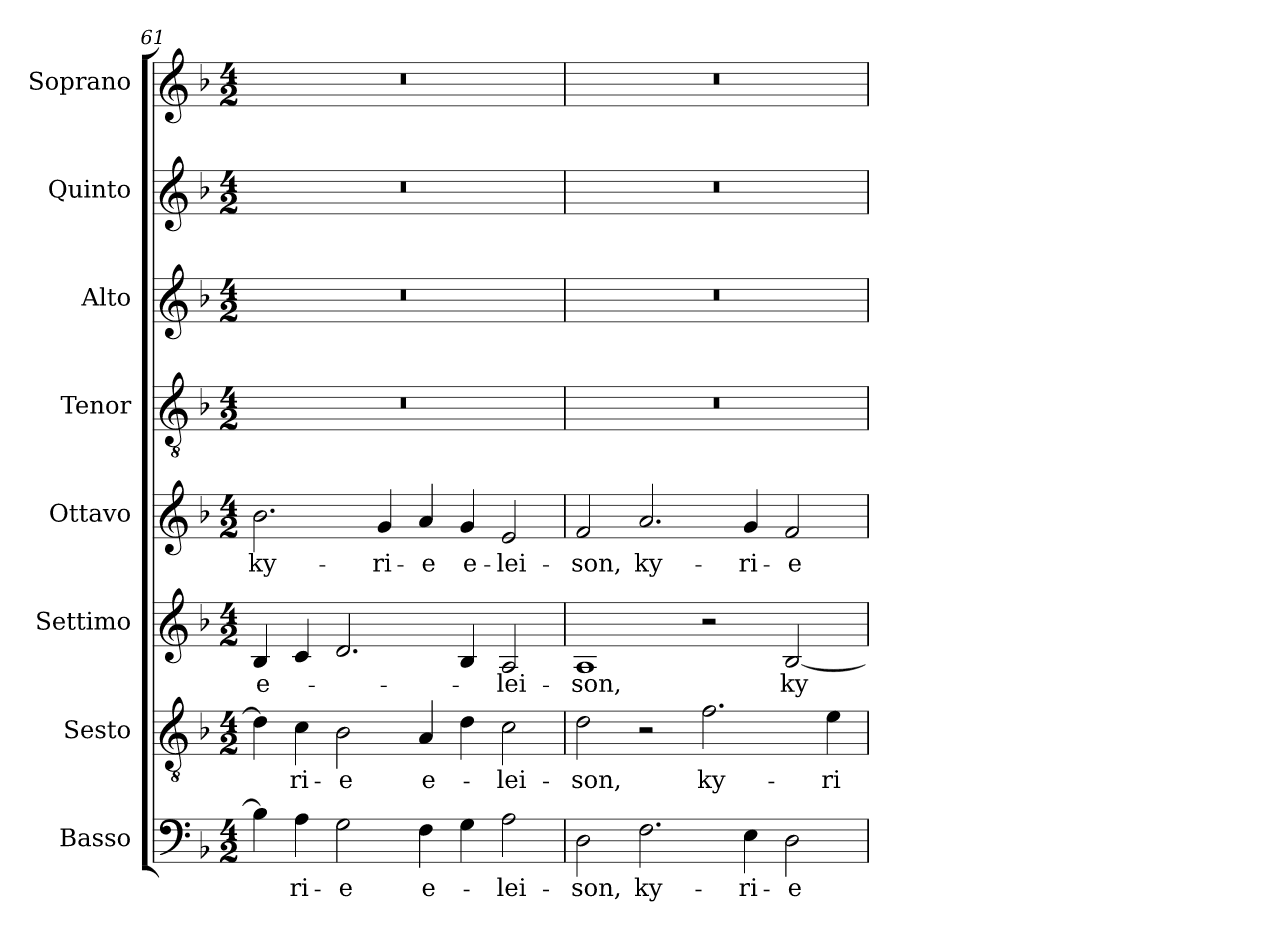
**kern	**text	**kern	**text	**kern	**text	**kern	**text	**kern	**kern	**kern	**kern
*part8	*part8	*part7	*part7	*part6	*part6	*part5	*part5	*part4	*part3	*part2	*part1
*staff8	*staff8	*staff7	*staff7	*staff6	*staff6	*staff5	*staff5	*staff4	*staff3	*staff2	*staff1
*I"Basso	*	*I"Sesto	*	*I"Settimo	*	*I"Ottavo	*	*I"Tenor	*I"Alto	*I"Quinto	*I"Soprano
*I'B.	*	*I'Ss.	*	*I'St.	*	*I'Ot.	*	*I'T.	*I'A.	*I'Q.	*I'S.
*clefF4	*	*clefGv2	*	*clefG2	*	*clefG2	*	*clefGv2	*clefG2	*clefG2	*clefG2
*	*	*ITrd7c12	*	*	*	*	*	*ITrd7c12	*	*	*
*k[b-]	*	*k[b-]	*	*k[b-]	*	*k[b-]	*	*k[b-]	*k[b-]	*k[b-]	*k[b-]
*F:	*	*F:	*	*F:	*	*F:	*	*F:	*F:	*F:	*F:
*M4/2	*	*M4/2	*	*M4/2	*	*M4/2	*	*M4/2	*M4/2	*M4/2	*M4/2
=61	=61	=61	=61	=61	=61	=61	=61	=61	=61	=61	=61
!	!	!	!	!	!LO:LY:b:color=#000000	!	!	!	!	!	!
!	!	!	!	!	!	!	!LO:LY:b:color=#000000	!LO:N:vis=1	!LO:N:vis=1	!LO:N:vis=1	!LO:N:vis=1
4B-i\]	.	4Di\]	.	4B-i/	e-	2.b-i\	ky-	0r	0r	0r	0r
!	!LO:LY:b:color=#000000	!	!	!	!	!	!	!	!	!	!
!	!	!	!LO:LY:b:color=#000000	!	!	!	!	!	!	!	!
4Ai\	-ri-	4Ci\	-ri-	4ci/	.	.	.	.	.	.	.
!	!LO:LY:b:color=#000000	!	!	!	!	!	!	!	!	!	!
!	!	!	!LO:LY:b:color=#000000	!	!	!	!	!	!	!	!
2Gi\	-e	2BB-i\	-e	2.di/	.	.	.	.	.	.	.
!	!	!	!	!	!	!	!LO:LY:b:color=#000000	!	!	!	!
.	.	.	.	.	.	4gi/	-ri-	.	.	.	.
!	!LO:LY:b:color=#000000	!	!	!	!	!	!	!	!	!	!
!	!	!	!LO:LY:b:color=#000000	!	!	!	!	!	!	!	!
!	!	!	!	!	!	!	!LO:LY:b:color=#000000	!	!	!	!
4Fi\	e-	4AAi/	e-	.	.	4ai/	-e	.	.	.	.
!	!	!	!	!	!	!	!LO:LY:b:color=#000000	!	!	!	!
4Gi\	.	4Di\	.	4B-i/	.	4gi/	e-	.	.	.	.
!	!LO:LY:b:color=#000000	!	!	!	!	!	!	!	!	!	!
!	!	!	!LO:LY:b:color=#000000	!	!	!	!	!	!	!	!
!	!	!	!	!	!LO:LY:b:color=#000000	!	!	!	!	!	!
!	!	!	!	!	!	!	!LO:LY:b:color=#000000	!	!	!	!
2Ai\	-lei-	2Ci\	-lei-	2Ai/	-lei-	2ei/	-lei-	.	.	.	.
=62	=62	=62	=62	=62	=62	=62	=62	=62	=62	=62	=62
!	!LO:LY:b:color=#000000	!	!	!	!	!	!	!	!	!	!
!	!	!	!LO:LY:b:color=#000000	!	!	!	!	!	!	!	!
!	!	!	!	!	!LO:LY:b:color=#000000	!	!	!	!	!	!
!	!	!	!	!	!	!	!LO:LY:b:color=#000000	!LO:N:vis=1	!LO:N:vis=1	!LO:N:vis=1	!LO:N:vis=1
2Di\	-son,	2Di\	-son,	1Ai	-son,	2fi/	-son,	0r	0r	0r	0r
!	!LO:LY:b:color=#000000	!	!	!	!	!	!	!	!	!	!
!	!	!	!	!	!	!	!LO:LY:b:color=#000000	!	!	!	!
2.Fi\	ky-	2r	.	.	.	2.ai/	ky-	.	.	.	.
!	!	!	!LO:LY:b:color=#000000	!	!	!	!	!	!	!	!
.	.	2.Fi\	ky-	2r	.	.	.	.	.	.	.
!	!LO:LY:b:color=#000000	!	!	!	!	!	!	!	!	!	!
!	!	!	!	!	!	!	!LO:LY:b:color=#000000	!	!	!	!
4Ei\	-ri-	.	.	.	.	4gi/	-ri-	.	.	.	.
!	!LO:LY:b:color=#000000	!	!	!	!	!	!	!	!	!	!
!	!	!	!	!	!LO:LY:b:color=#000000	!	!	!	!	!	!
!	!	!	!	!	!	!	!LO:LY:b:color=#000000	!	!	!	!
2Di\	-e	.	.	[2B-i/	ky-	2fi/	-e	.	.	.	.
!	!	!	!LO:LY:b:color=#000000	!	!	!	!	!	!	!	!
.	.	4Ei\	-ri-	.	.	.	.	.	.	.	.
=	=	=	=	=	=	=	=	=	=	=	=
*-	*-	*-	*-	*-	*-	*-	*-	*-	*-	*-	*-
